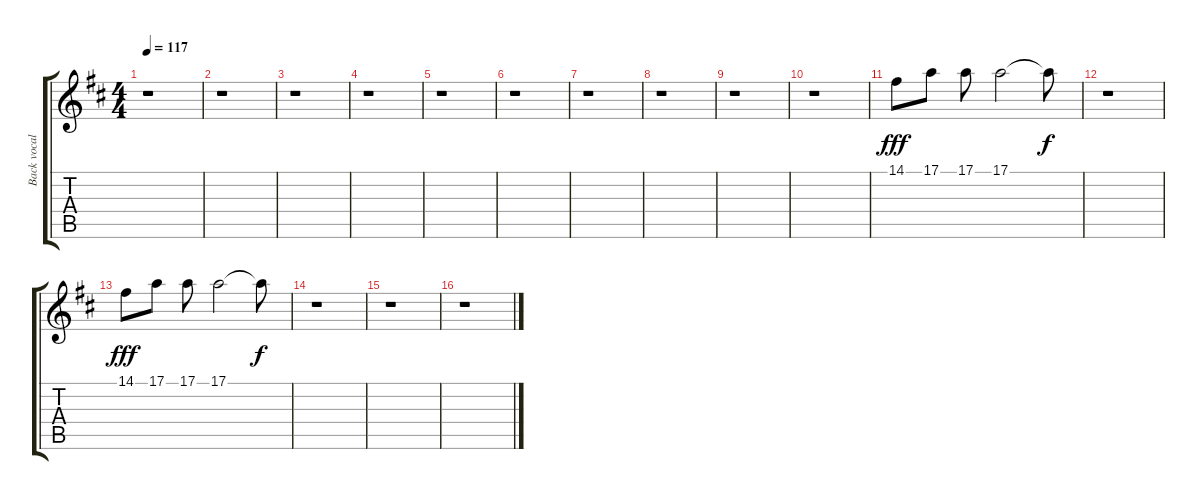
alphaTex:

\track ("Back vocals" "Back vocal") {instrument stringensemble1}
\staff {score tabs}
\tuning (E4 B3 G3 D3 A2 E2) {hide}
\ts (4 4)
\tempo 117
\clef g2
\ks d
r.1{dy fff} |
r.1 |
r.1 |
r.1 |
r.1 |
r.1 |
r.1 |
r.1 |
r.1 |
r.1 |
14.1.8 17.1.8 17.1.8 17.1.2 17.1{t}.8{dy f} |
r.1 |
14.1.8{dy fff} 17.1.8 17.1.8 17.1.2 17.1{t}.8{dy f} |
r.1 |
r.1 |
r.1
